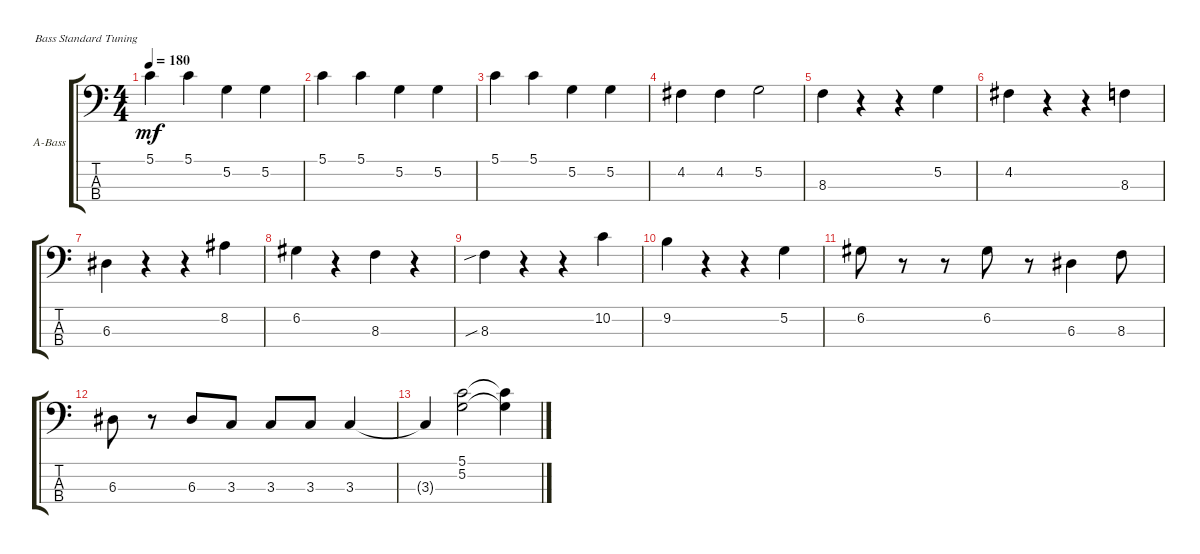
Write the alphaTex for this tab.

\defaultSystemsLayout 4
\bracketExtendMode groupsimilarinstruments
\firstSystemTrackNameOrientation horizontal
\otherSystemsTrackNameOrientation horizontal
\track ("Acoustic Bass" "A-Bass") {instrument acousticbass}
\staff {score tabs}
\tuning (G2 D2 A1 E1)
\ts (4 4)
\tempo 180
\clef f4
\scale
0.485477
\ks c
5.1.4{dy mf instrument acousticbass} 5.1.4 5.2.4 5.2.4 |
\scale
0.257261 5.1.4 5.1.4 5.2.4 5.2.4 |
\scale
0.257261 5.1.4 5.1.4 5.2.4 5.2.4 |
\scale
0.333333 4.2.4 4.2.4 5.2.2 |
\scale
0.333333 8.3.4 r.4 r.4 5.2.4 |
\scale
0.333333 4.2.4 r.4 r.4 8.3.4 |
\scale
0.333333 6.3.4 r.4 r.4 8.2.4 |
\scale
0.333333 6.2.4 r.4 8.3.4 r.4 |
\scale
0.333333 8.3{sib}.4 r.4 r.4 10.2.4 |
\scale
0.333333 9.2.4 r.4 r.4 5.2.4 |
\scale
0.333333 6.2.8 r.8 r.8 6.2.8 r.8 6.3.4 8.3.8 |
\scale
0.333333 6.3.8 r.8 6.3.8 3.3.8 3.3.8 3.3.8 3.3.4 |
\scale
0.333333 3.3{t}.4 (5.2 5.1).2 (5.1{t} 5.2{t}).4
